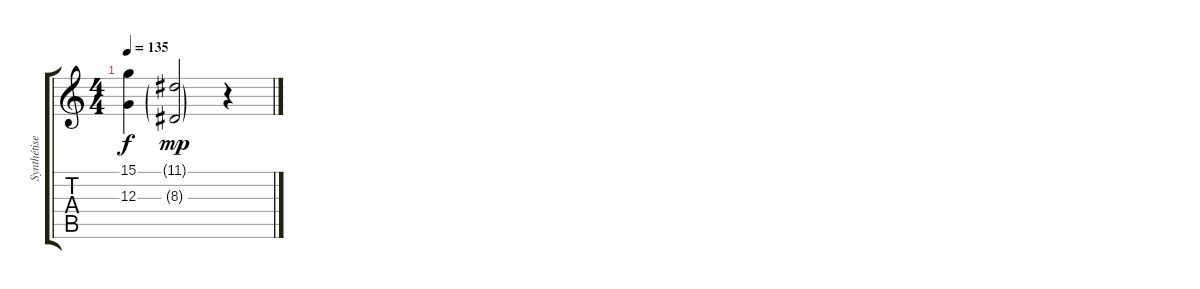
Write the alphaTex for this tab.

\track ("Synthétiseur" "Synthétise") {instrument stringensemble1}
\staff {score tabs}
\tuning (E4 B3 G3 D3 A2 E2) {hide}
\ts (4 4)
\tempo 135
\clef g2
\ks c
(15.1{t} 12.3{t}).4{dy f} (11.1{g} 8.3{g}).2{dy mp} r.4
